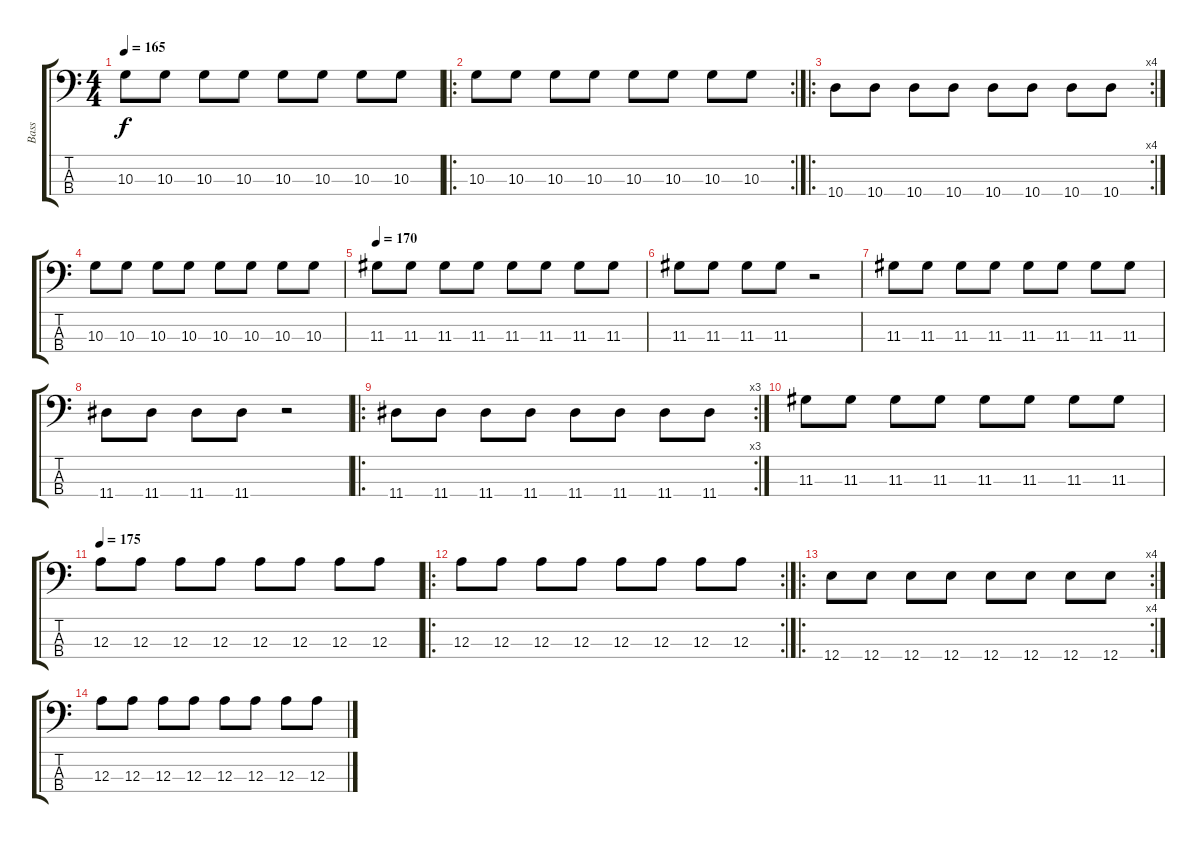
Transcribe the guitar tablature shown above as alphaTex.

\track ("Bass" "Bass") {instrument electricbassfinger}
\staff {score tabs}
\tuning (G2 D2 A1 E1) {hide}
\ts (4 4)
\tempo 165
\clef f4
\ks c
10.3.8{dy f} 10.3.8 10.3.8 10.3.8 10.3.8 10.3.8 10.3.8 10.3.8 |
\ro
\rc 2
10.3.8 10.3.8 10.3.8 10.3.8 10.3.8 10.3.8 10.3.8 10.3.8 |
\ro
\rc 4
10.4.8 10.4.8 10.4.8 10.4.8 10.4.8 10.4.8 10.4.8 10.4.8 |
10.3.8 10.3.8 10.3.8 10.3.8 10.3.8 10.3.8 10.3.8 10.3.8 |
\tempo 170
11.3.8 11.3.8 11.3.8 11.3.8 11.3.8 11.3.8 11.3.8 11.3.8 |
11.3.8 11.3.8 11.3.8 11.3.8 r.2 |
11.3.8 11.3.8 11.3.8 11.3.8 11.3.8 11.3.8 11.3.8 11.3.8 |
11.4.8 11.4.8 11.4.8 11.4.8 r.2 |
\ro
\rc 3
11.4.8 11.4.8 11.4.8 11.4.8 11.4.8 11.4.8 11.4.8 11.4.8 |
11.3.8 11.3.8 11.3.8 11.3.8 11.3.8 11.3.8 11.3.8 11.3.8 |
\tempo 175
12.3.8 12.3.8 12.3.8 12.3.8 12.3.8 12.3.8 12.3.8 12.3.8 |
\ro
\rc 2
12.3.8 12.3.8 12.3.8 12.3.8 12.3.8 12.3.8 12.3.8 12.3.8 |
\ro
\rc 4
12.4.8 12.4.8 12.4.8 12.4.8 12.4.8 12.4.8 12.4.8 12.4.8 |
12.3.8 12.3.8 12.3.8 12.3.8 12.3.8 12.3.8 12.3.8 12.3.8
